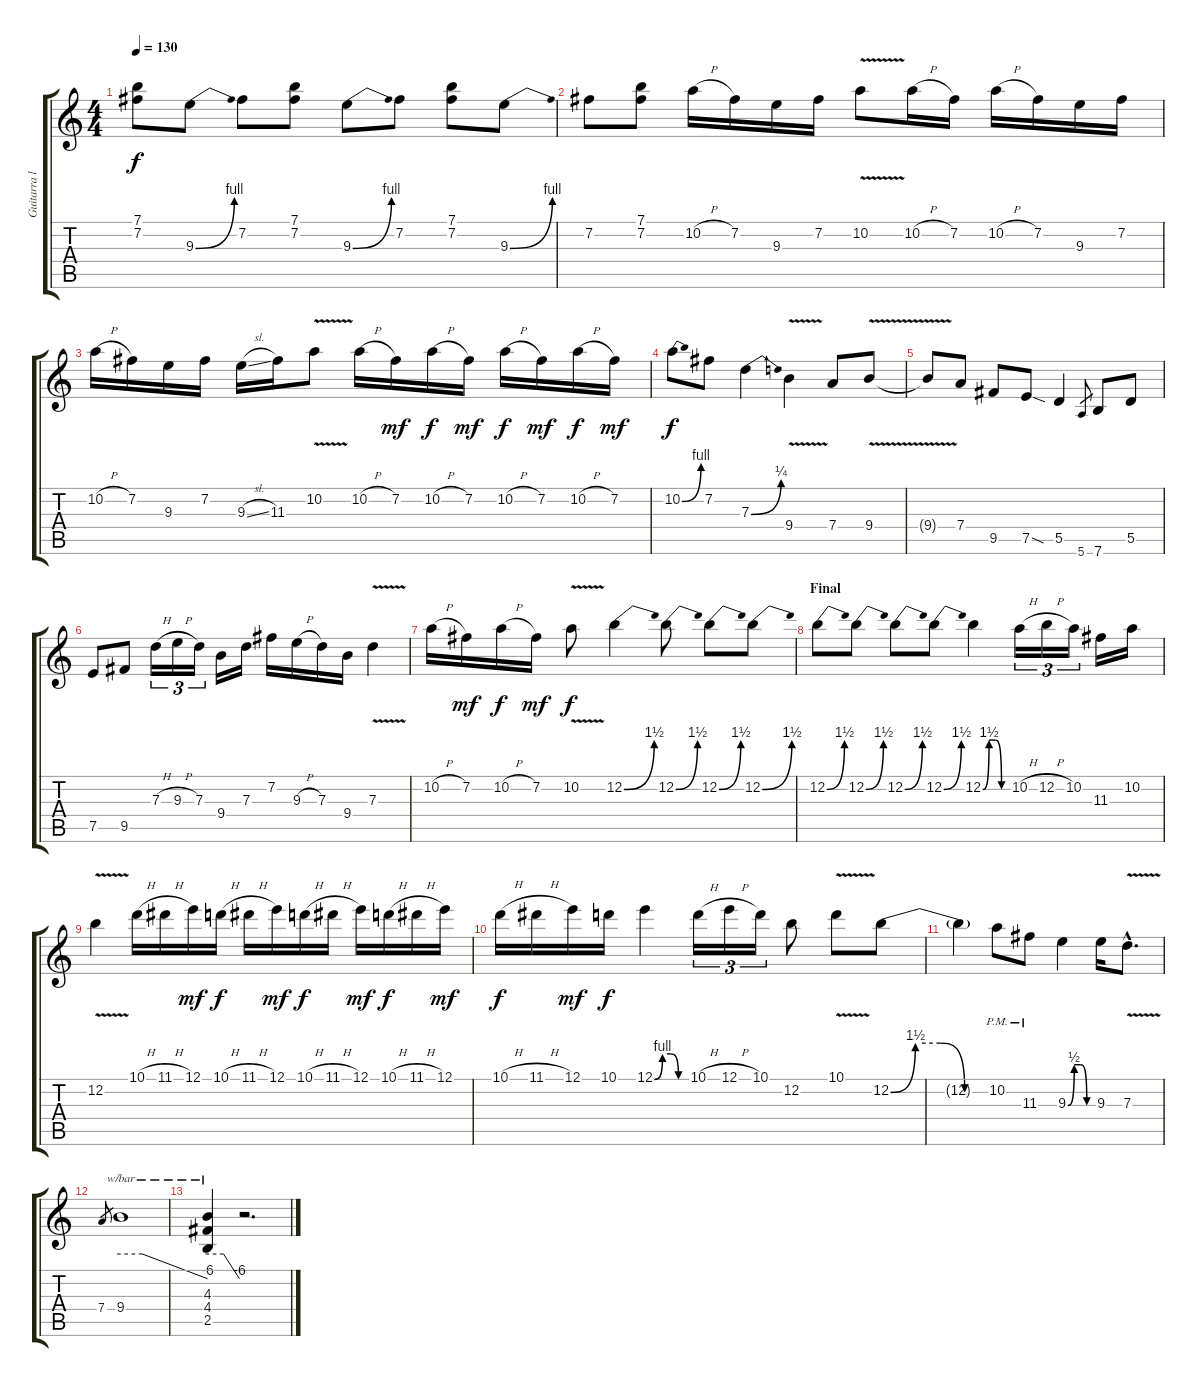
\track ("Guitarra líder" "Guitarra l") {instrument distortionguitar}
\staff {score tabs}
\tuning (E4 B3 G3 D3 A2 E2) {hide}
\ts (4 4)
\tempo 130
\clef g2
\ks c
(7.1 7.2).8{dy f} 9.3{be (bend 0 0 60 4)}.8 7.2.8 (7.1 7.2).8 9.3{be (bend 0 0 60 4)}.8 7.2.8 (7.1 7.2).8 9.3{be (bend 0 0 60 4)}.8 |
7.2.8 (7.1 7.2).8 10.2{h}.16 7.2.16 9.3.16 7.2.16 10.2{v}.8 10.2{h}.16 7.2.16 10.2{h}.16 7.2.16 9.3.16 7.2.16 |
10.2{h}.16 7.2.16 9.3.16 7.2.16 9.3{sl}.16 11.3.16 10.2{v}.8 10.2{h}.16 7.2.16{dy mf} 10.2{h}.16{dy f} 7.2.16{dy mf} 10.2{h}.16{dy f} 7.2.16{dy mf} 10.2{h}.16{dy f} 7.2.16{dy mf} |
10.2{be (bend 0 0 60 4)}.8{dy f} 7.2.8 7.3{be (bend 0 0 60 1)}.4 9.4{v}.4 7.4.8 9.4{v}.8 |
9.4{t}.8 7.4.8 9.5.8 7.5{sod}.8 5.5.4 5.6.8{gr} 7.6.8 5.5.8 |
7.5.8 9.5.8 7.3{h}.16{tu (3 2)} 9.3{h}.16{tu (3 2)} 7.3.16{tu (3 2)} 9.4.16 7.3.16 7.2.16 9.3{h}.16 7.3.16 9.4.16 7.3{v}.4 |
10.2{h}.16 7.2.16{dy mf} 10.2{h}.16{dy f} 7.2.16{dy mf} 10.2{v}.8{dy f} 12.2{be (bend 0 0 60 6)}.4 12.2{be (bend 0 0 60 6)}.8 12.2{be (bend 0 0 60 6)}.8 12.2{be (bend 0 0 60 6)}.8 |
\section ("" "Final")
12.2{be (bend 0 0 60 6)}.8 12.2{be (bend 0 0 60 6)}.8 12.2{be (bend 0 0 60 6)}.8 12.2{be (bend 0 0 60 6)}.8 12.2{be (custom 0 0 15 6 30 6 45 0 60 0)}.4 10.2{h}.16{tu (3 2)} 12.2{h}.16{tu (3 2)} 10.2.16{tu (3 2)} 11.3.16 10.2.16 |
12.2{v}.4 10.1{h}.16 11.1{h}.16 12.1.16{dy mf} 10.1{h}.16{dy f} 11.1{h}.16 12.1.16{dy mf} 10.1{h}.16{dy f} 11.1{h}.16 12.1.16{dy mf} 10.1{h}.16{dy f} 11.1{h}.16 12.1.16{dy mf} |
10.1{h}.16{dy f} 11.1{h}.16 12.1.16{dy mf} 10.1.16{dy f} 12.1{be (custom 0 0 15 4 30 4 45 0 60 0)}.4 10.1{h}.16{tu (3 2)} 12.1{h}.16{tu (3 2)} 10.1.16{tu (3 2)} 12.2.8 10.1{v}.8 12.2{be (custom 0 0 15 6 30 6 45 0 60 0)}.8 |
12.2{t}.4 10.2{pm}.8 11.3{pm}.8 9.3{be (custom 0 0 15 2 30 2 45 0 60 0)}.4 9.3.16 7.3{v hac}.8{d} |
7.4.8{gr} 9.4.1{tbe (custom default 0 0 15 0 60 -24) volume 14} |
(4.3 4.4 2.5).4{tbe (custom default 0 0 30 0 60 -24)} r.2{d}
